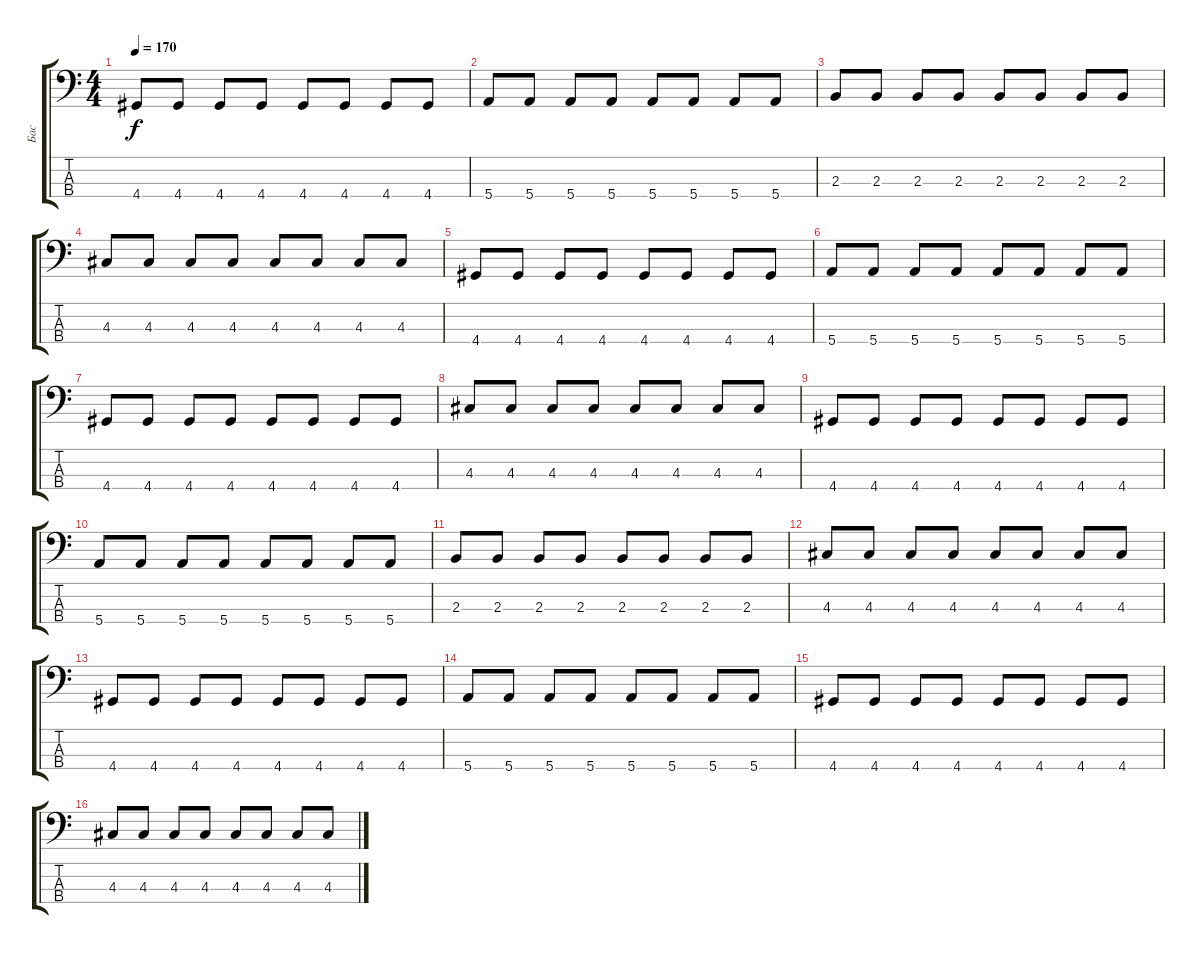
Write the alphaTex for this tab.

\track ("Бас" "Бас") {instrument electricbassfinger}
\staff {score tabs}
\tuning (G2 D2 A1 E1) {hide}
\ts (4 4)
\tempo 170
\clef f4
\ks c
4.4.8{dy f} 4.4.8 4.4.8 4.4.8 4.4.8 4.4.8 4.4.8 4.4.8 |
5.4.8 5.4.8 5.4.8 5.4.8 5.4.8 5.4.8 5.4.8 5.4.8 |
2.3.8 2.3.8 2.3.8 2.3.8 2.3.8 2.3.8 2.3.8 2.3.8 |
4.3.8 4.3.8 4.3.8 4.3.8 4.3.8 4.3.8 4.3.8 4.3.8 |
4.4.8 4.4.8 4.4.8 4.4.8 4.4.8 4.4.8 4.4.8 4.4.8 |
5.4.8 5.4.8 5.4.8 5.4.8 5.4.8 5.4.8 5.4.8 5.4.8 |
4.4.8 4.4.8 4.4.8 4.4.8 4.4.8 4.4.8 4.4.8 4.4.8 |
4.3.8 4.3.8 4.3.8 4.3.8 4.3.8 4.3.8 4.3.8 4.3.8 |
4.4.8 4.4.8 4.4.8 4.4.8 4.4.8 4.4.8 4.4.8 4.4.8 |
5.4.8 5.4.8 5.4.8 5.4.8 5.4.8 5.4.8 5.4.8 5.4.8 |
2.3.8 2.3.8 2.3.8 2.3.8 2.3.8 2.3.8 2.3.8 2.3.8 |
4.3.8 4.3.8 4.3.8 4.3.8 4.3.8 4.3.8 4.3.8 4.3.8 |
4.4.8 4.4.8 4.4.8 4.4.8 4.4.8 4.4.8 4.4.8 4.4.8 |
5.4.8 5.4.8 5.4.8 5.4.8 5.4.8 5.4.8 5.4.8 5.4.8 |
4.4.8 4.4.8 4.4.8 4.4.8 4.4.8 4.4.8 4.4.8 4.4.8 |
4.3.8 4.3.8 4.3.8 4.3.8 4.3.8 4.3.8 4.3.8 4.3.8
